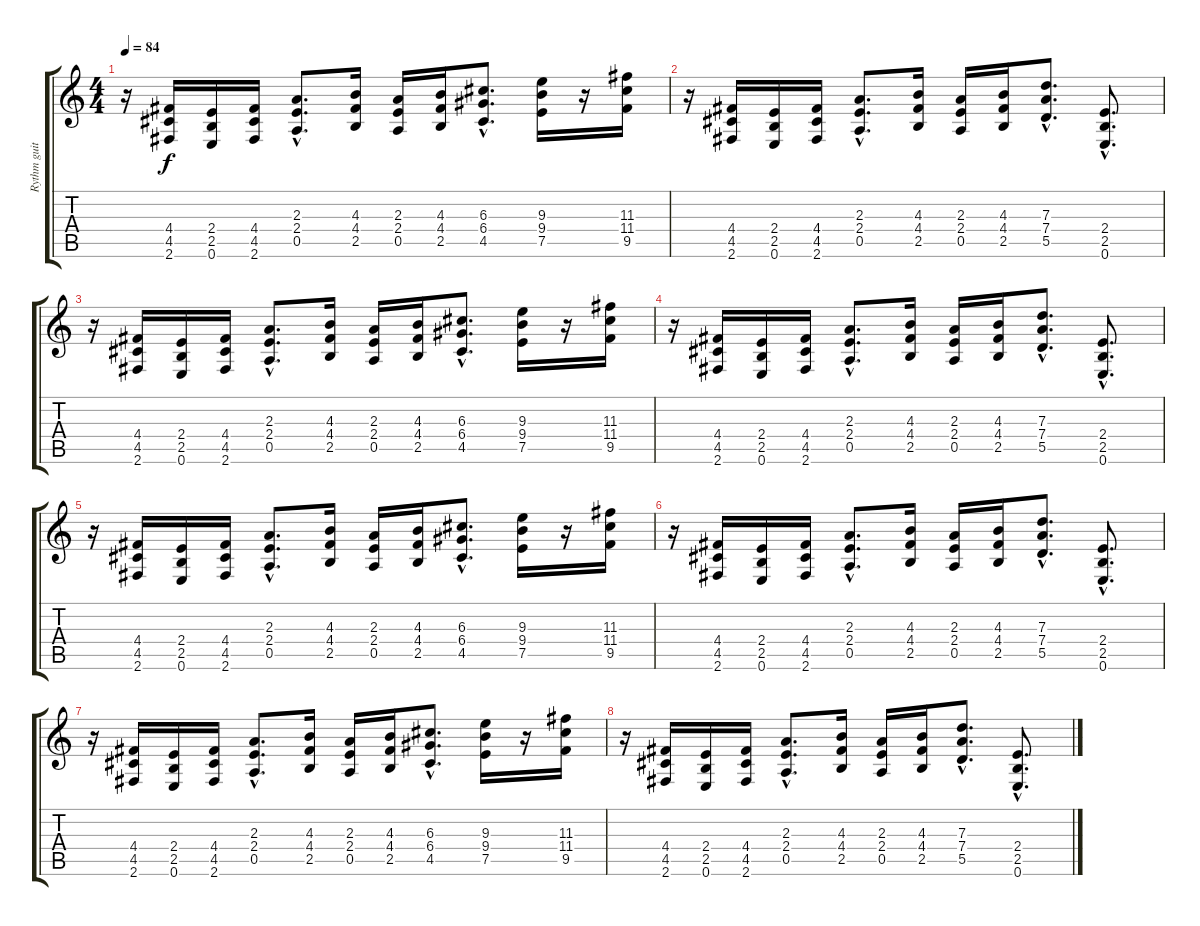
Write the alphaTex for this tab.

\track ("Rythm guitar (distorsion)" "Rythm guit") {instrument overdrivenguitar}
\staff {score tabs}
\tuning (E4 B3 G3 D3 A2 E2) {hide}
\ts (4 4)
\tempo 84
\clef g2
\ks c
r.16{dy f} (4.4 4.5 2.6).16 (2.4 2.5 0.6).16 (4.4 4.5 2.6).16 (2.3{hac} 2.4{hac} 0.5{hac}).8{d} (4.3 4.4 2.5).16 (2.3 2.4 0.5).16 (4.3 4.4 2.5).16 (6.3{hac} 6.4{hac} 4.5{hac}).8{d} (9.3 9.4 7.5).16 r.16 (11.3 11.4 9.5).16 |
r.16 (4.4 4.5 2.6).16 (2.4 2.5 0.6).16 (4.4 4.5 2.6).16 (2.3{hac} 2.4{hac} 0.5{hac}).8{d} (4.3 4.4 2.5).16 (2.3 2.4 0.5).16 (4.3 4.4 2.5).16 (7.3{hac} 7.4{hac} 5.5{hac}).8{d} (2.4{hac} 2.5{hac} 0.6{hac}).8{d} |
r.16 (4.4 4.5 2.6).16 (2.4 2.5 0.6).16 (4.4 4.5 2.6).16 (2.3{hac} 2.4{hac} 0.5{hac}).8{d} (4.3 4.4 2.5).16 (2.3 2.4 0.5).16 (4.3 4.4 2.5).16 (6.3{hac} 6.4{hac} 4.5{hac}).8{d} (9.3 9.4 7.5).16 r.16 (11.3 11.4 9.5).16 |
r.16 (4.4 4.5 2.6).16 (2.4 2.5 0.6).16 (4.4 4.5 2.6).16 (2.3{hac} 2.4{hac} 0.5{hac}).8{d} (4.3 4.4 2.5).16 (2.3 2.4 0.5).16 (4.3 4.4 2.5).16 (7.3{hac} 7.4{hac} 5.5{hac}).8{d} (2.4{hac} 2.5{hac} 0.6{hac}).8{d} |
r.16 (4.4 4.5 2.6).16 (2.4 2.5 0.6).16 (4.4 4.5 2.6).16 (2.3{hac} 2.4{hac} 0.5{hac}).8{d} (4.3 4.4 2.5).16 (2.3 2.4 0.5).16 (4.3 4.4 2.5).16 (6.3{hac} 6.4{hac} 4.5{hac}).8{d} (9.3 9.4 7.5).16 r.16 (11.3 11.4 9.5).16 |
r.16 (4.4 4.5 2.6).16 (2.4 2.5 0.6).16 (4.4 4.5 2.6).16 (2.3{hac} 2.4{hac} 0.5{hac}).8{d} (4.3 4.4 2.5).16 (2.3 2.4 0.5).16 (4.3 4.4 2.5).16 (7.3{hac} 7.4{hac} 5.5{hac}).8{d} (2.4{hac} 2.5{hac} 0.6{hac}).8{d} |
r.16 (4.4 4.5 2.6).16 (2.4 2.5 0.6).16 (4.4 4.5 2.6).16 (2.3{hac} 2.4{hac} 0.5{hac}).8{d} (4.3 4.4 2.5).16 (2.3 2.4 0.5).16 (4.3 4.4 2.5).16 (6.3{hac} 6.4{hac} 4.5{hac}).8{d} (9.3 9.4 7.5).16 r.16 (11.3 11.4 9.5).16 |
r.16 (4.4 4.5 2.6).16 (2.4 2.5 0.6).16 (4.4 4.5 2.6).16 (2.3{hac} 2.4{hac} 0.5{hac}).8{d} (4.3 4.4 2.5).16 (2.3 2.4 0.5).16 (4.3 4.4 2.5).16 (7.3{hac} 7.4{hac} 5.5{hac}).8{d} (2.4{hac} 2.5{hac} 0.6{hac}).8{d}
